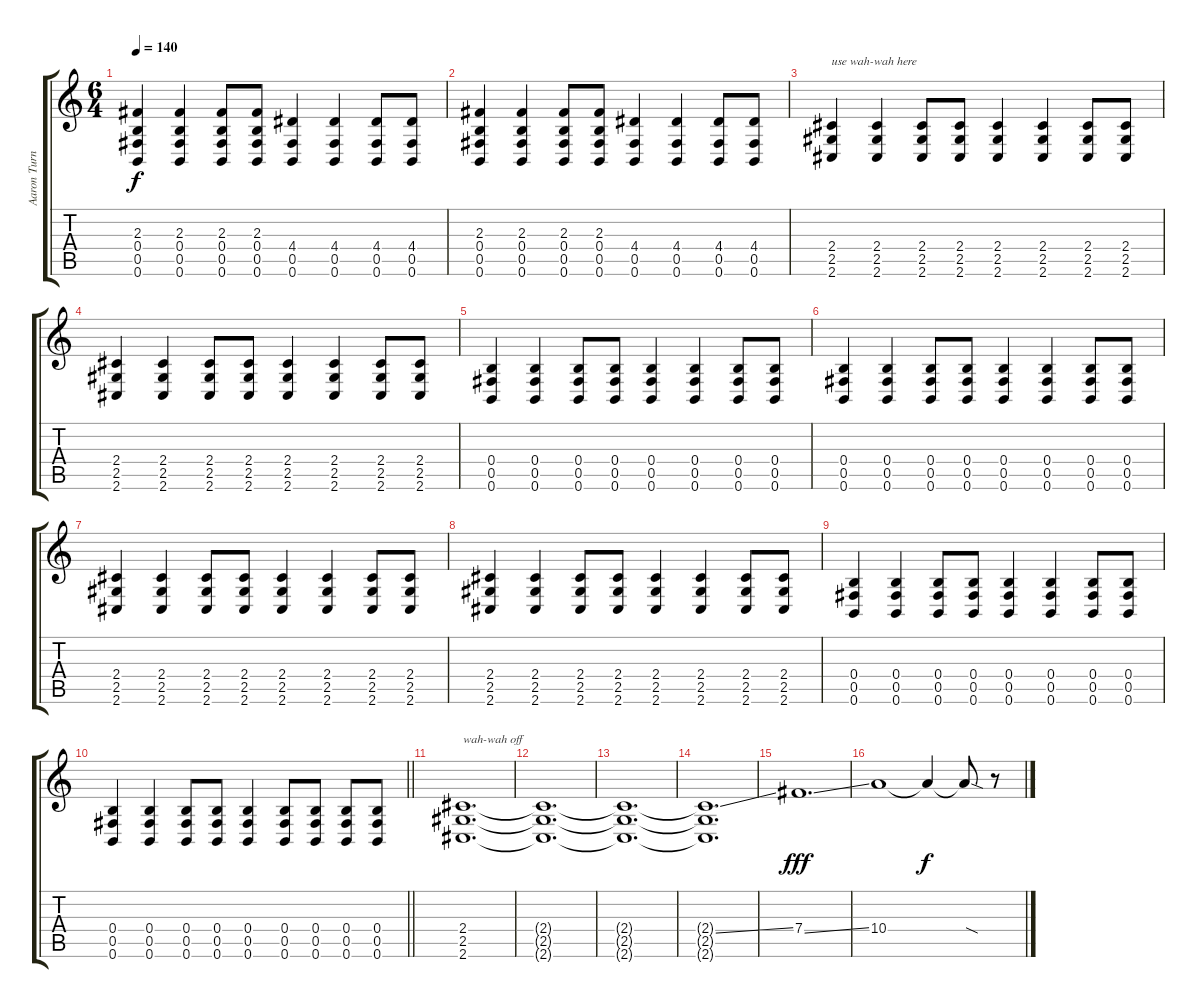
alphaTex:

\track ("Aaron Turner" "Aaron Turn") {instrument distortionguitar}
\staff {score tabs}
\tuning (Db4 Ab3 E3 B2 Gb2 B1) {hide}
\ts (6 4)
\tempo 140
\clef g2
\ks c
(2.3 0.4 0.5 0.6).4{dy f} (2.3 0.4 0.5 0.6).4 (2.3 0.4 0.5 0.6).8 (2.3 0.4 0.5 0.6).8 (4.4 0.5 0.6).4 (4.4 0.5 0.6).4 (4.4 0.5 0.6).8 (4.4 0.5 0.6).8 |
(2.3 0.4 0.5 0.6).4 (2.3 0.4 0.5 0.6).4 (2.3 0.4 0.5 0.6).8 (2.3 0.4 0.5 0.6).8 (4.4 0.5 0.6).4 (4.4 0.5 0.6).4 (4.4 0.5 0.6).8 (4.4 0.5 0.6).8 |
(2.4 2.5 2.6).4{txt "use wah-wah here"} (2.4 2.5 2.6).4 (2.4 2.5 2.6).8 (2.4 2.5 2.6).8 (2.4 2.5 2.6).4 (2.4 2.5 2.6).4 (2.4 2.5 2.6).8 (2.4 2.5 2.6).8 |
(2.4 2.5 2.6).4 (2.4 2.5 2.6).4 (2.4 2.5 2.6).8 (2.4 2.5 2.6).8 (2.4 2.5 2.6).4 (2.4 2.5 2.6).4 (2.4 2.5 2.6).8 (2.4 2.5 2.6).8 |
(0.4 0.5 0.6).4 (0.4 0.5 0.6).4 (0.4 0.5 0.6).8 (0.4 0.5 0.6).8 (0.4 0.5 0.6).4 (0.4 0.5 0.6).4 (0.4 0.5 0.6).8 (0.4 0.5 0.6).8 |
(0.4 0.5 0.6).4 (0.4 0.5 0.6).4 (0.4 0.5 0.6).8 (0.4 0.5 0.6).8 (0.4 0.5 0.6).4 (0.4 0.5 0.6).4 (0.4 0.5 0.6).8 (0.4 0.5 0.6).8 |
(2.4 2.5 2.6).4 (2.4 2.5 2.6).4 (2.4 2.5 2.6).8 (2.4 2.5 2.6).8 (2.4 2.5 2.6).4 (2.4 2.5 2.6).4 (2.4 2.5 2.6).8 (2.4 2.5 2.6).8 |
(2.4 2.5 2.6).4 (2.4 2.5 2.6).4 (2.4 2.5 2.6).8 (2.4 2.5 2.6).8 (2.4 2.5 2.6).4 (2.4 2.5 2.6).4 (2.4 2.5 2.6).8 (2.4 2.5 2.6).8 |
(0.4 0.5 0.6).4 (0.4 0.5 0.6).4 (0.4 0.5 0.6).8 (0.4 0.5 0.6).8 (0.4 0.5 0.6).4 (0.4 0.5 0.6).4 (0.4 0.5 0.6).8 (0.4 0.5 0.6).8 |
\barLineRight lightlight
(0.4 0.5 0.6).4 (0.4 0.5 0.6).4 (0.4 0.5 0.6).8 (0.4 0.5 0.6).8 (0.4 0.5 0.6).4 (0.4 0.5 0.6).8 (0.4 0.5 0.6).8 (0.4 0.5 0.6).8 (0.4 0.5 0.6).8 |
\section ("" "")
(2.4 2.5 2.6).1{d txt "wah-wah off" volume 8} |
(2.4{t} 2.5{t} 2.6{t}).1{d} |
(2.4{t} 2.5{t} 2.6{t}).1{d} |
(2.4{ss t} 2.5{t} 2.6{t}).1{d} |
7.4{ss}.1{d dy fff} |
10.4.1 10.4{t}.4{dy f} 10.4{sod t}.8 r.8
